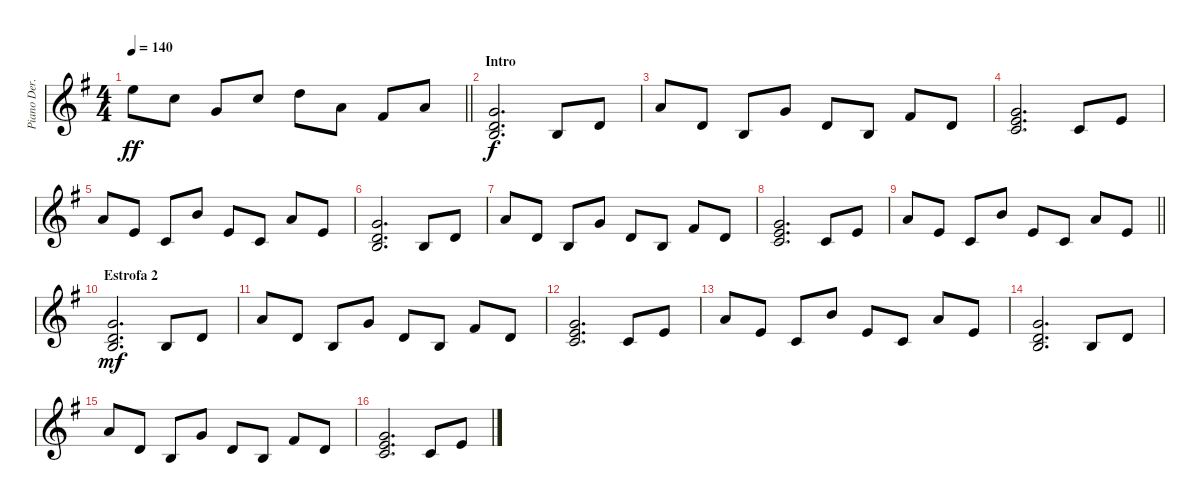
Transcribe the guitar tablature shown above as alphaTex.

\track ("Piano Der." "Piano Der.") {instrument acousticgrandpiano}
\staff {score}
\tuning (E4 B3 G3 D3 A2 E2) {hide}
\ts (4 4)
\tempo 140
\clef g2
\barLineRight lightlight
\ks g
12.1.8{dy ff} 8.1.8 8.2.8 8.1.8 10.1.8 5.1.8 7.2.8 5.1.8 |
\section ("" "Intro")
(3.1 3.2 4.3).2{d bd 60 dy f} 4.3.8 3.2.8 |
5.1.8 3.2.8 4.3.8 3.1.8 3.2.8 4.3.8 2.1.8 3.2.8 |
(3.1 5.2 5.3).2{d bd 60} 5.3.8 5.2.8 |
5.1.8 5.2.8 5.3.8 7.1.8 5.2.8 5.3.8 5.1.8 5.2.8 |
(3.1 3.2 4.3).2{d bd 60} 4.3.8 3.2.8 |
5.1.8 3.2.8 4.3.8 3.1.8 3.2.8 4.3.8 2.1.8 3.2.8 |
(3.1 5.2 5.3).2{d bd 60} 5.3.8 5.2.8 |
\barLineRight lightlight
5.1.8 5.2.8 5.3.8 7.1.8 5.2.8 5.3.8 5.1.8 5.2.8 |
\section ("" "Estrofa 2")
(3.1 3.2 4.3).2{d bd 60 dy mf} 4.3.8 3.2.8 |
5.1.8 3.2.8 4.3.8 3.1.8 3.2.8 4.3.8 2.1.8 3.2.8 |
(3.1 5.2 5.3).2{d bd 60} 5.3.8 5.2.8 |
5.1.8 5.2.8 5.3.8 7.1.8 5.2.8 5.3.8 5.1.8 5.2.8 |
(3.1 3.2 4.3).2{d bd 60} 4.3.8 3.2.8 |
5.1.8 3.2.8 4.3.8 3.1.8 3.2.8 4.3.8 2.1.8 3.2.8 |
(3.1 5.2 5.3).2{d bd 60} 5.3.8 5.2.8
